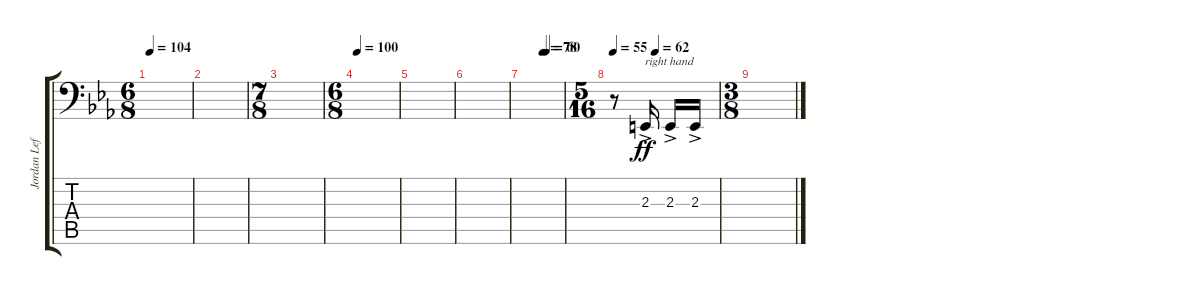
\track ("Jordan Left Hand" "Jordan Lef") {instrument honkytonkpiano}
\staff {score tabs}
\tuning (C3 G2 D2 A1 E1 B0) {hide}
\ts (6 8)
\tempo 104
\clef f4
\ks eb
|
|
\ts (7 8)
|
\ts (6 8)
\tempo 100
|
|
|
\tempo (78 0.5)
\tempo (60 0.5833333333333334)
|
\ts (5 16)
\tempo 55
\tempo (62 0.4)
r.8 2.3{ac}.16{txt "right hand" dy ff} 2.3{ac}.16 2.3{ac}.16 |
\ts (3 8)
